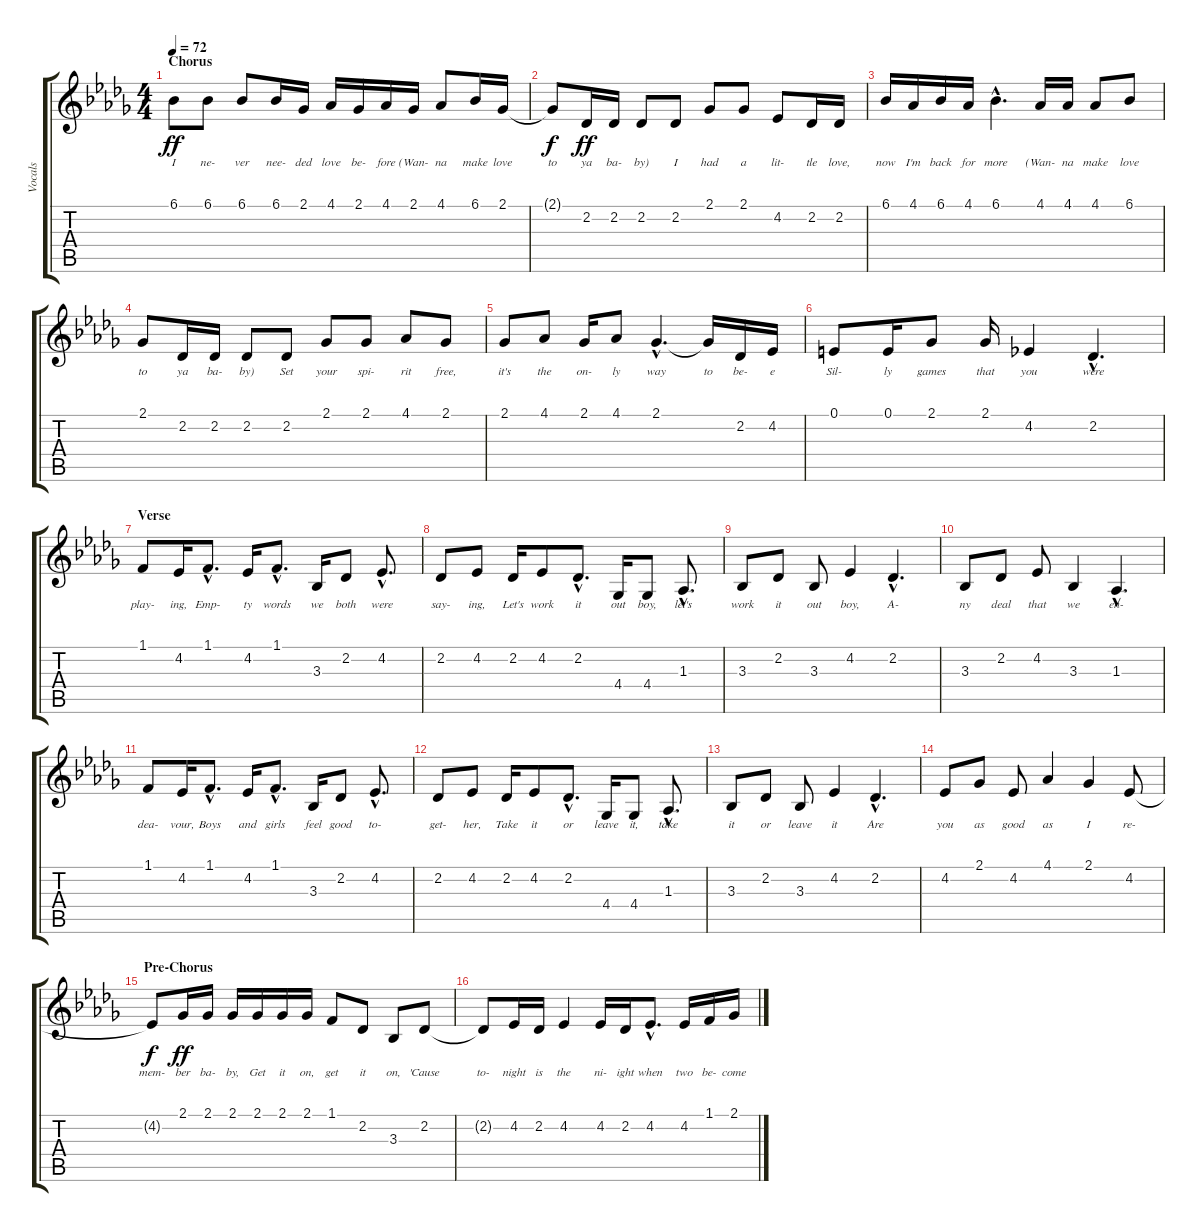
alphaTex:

\track ("Vocals" "Vocals") {instrument tenorsax}
\staff {score tabs}
\tuning (E4 B3 G3 D3 A2 E2) {hide}
\ts (4 4)
\section ("" "Chorus")
\tempo 72
\clef g2
\ks db
6.1.8{lyrics (0 "I") lyrics (1 "") lyrics (2 "") lyrics (3 "") lyrics (4 "") dy ff} 6.1.8{lyrics (0 "ne-") lyrics (1 "") lyrics (2 "") lyrics (3 "") lyrics (4 "")} 6.1.8{lyrics (0 "ver") lyrics (1 "") lyrics (2 "") lyrics (3 "") lyrics (4 "")} 6.1.16{lyrics (0 "nee-") lyrics (1 "") lyrics (2 "") lyrics (3 "") lyrics (4 "")} 2.1.16{lyrics (0 "ded") lyrics (1 "") lyrics (2 "") lyrics (3 "") lyrics (4 "")} 4.1.16{lyrics (0 "love") lyrics (1 "") lyrics (2 "") lyrics (3 "") lyrics (4 "")} 2.1.16{lyrics (0 "be-") lyrics (1 "") lyrics (2 "") lyrics (3 "") lyrics (4 "")} 4.1.16{lyrics (0 "fore") lyrics (1 "") lyrics (2 "") lyrics (3 "") lyrics (4 "")} 2.1.16{lyrics (0 "(Wan-") lyrics (1 "") lyrics (2 "") lyrics (3 "") lyrics (4 "")} 4.1.8{lyrics (0 "na") lyrics (1 "") lyrics (2 "") lyrics (3 "") lyrics (4 "")} 6.1.16{lyrics (0 "make") lyrics (1 "") lyrics (2 "") lyrics (3 "") lyrics (4 "")} 2.1.16{lyrics (0 "love") lyrics (1 "") lyrics (2 "") lyrics (3 "") lyrics (4 "")} |
2.1{t}.8{lyrics (0 "to") lyrics (1 "") lyrics (2 "") lyrics (3 "") lyrics (4 "") dy f} 2.2.16{lyrics (0 "ya") lyrics (1 "") lyrics (2 "") lyrics (3 "") lyrics (4 "") dy ff} 2.2.16{lyrics (0 "ba-") lyrics (1 "") lyrics (2 "") lyrics (3 "") lyrics (4 "")} 2.2.8{lyrics (0 "by)") lyrics (1 "") lyrics (2 "") lyrics (3 "") lyrics (4 "")} 2.2.8{lyrics (0 "I") lyrics (1 "") lyrics (2 "") lyrics (3 "") lyrics (4 "")} 2.1.8{lyrics (0 "had") lyrics (1 "") lyrics (2 "") lyrics (3 "") lyrics (4 "")} 2.1.8{lyrics (0 "a") lyrics (1 "") lyrics (2 "") lyrics (3 "") lyrics (4 "")} 4.2.8{lyrics (0 "lit-") lyrics (1 "") lyrics (2 "") lyrics (3 "") lyrics (4 "")} 2.2.16{lyrics (0 "tle") lyrics (1 "") lyrics (2 "") lyrics (3 "") lyrics (4 "")} 2.2.16{lyrics (0 "love,") lyrics (1 "") lyrics (2 "") lyrics (3 "") lyrics (4 "")} |
6.1.16{lyrics (0 "now") lyrics (1 "") lyrics (2 "") lyrics (3 "") lyrics (4 "")} 4.1.16{lyrics (0 "I'm") lyrics (1 "") lyrics (2 "") lyrics (3 "") lyrics (4 "")} 6.1.16{lyrics (0 "back") lyrics (1 "") lyrics (2 "") lyrics (3 "") lyrics (4 "")} 4.1.16{lyrics (0 "for") lyrics (1 "") lyrics (2 "") lyrics (3 "") lyrics (4 "")} 6.1{hac}.4{d lyrics (0 "more") lyrics (1 "") lyrics (2 "") lyrics (3 "") lyrics (4 "")} 4.1.16{lyrics (0 "(Wan-") lyrics (1 "") lyrics (2 "") lyrics (3 "") lyrics (4 "")} 4.1.16{lyrics (0 "na") lyrics (1 "") lyrics (2 "") lyrics (3 "") lyrics (4 "")} 4.1.8{lyrics (0 "make") lyrics (1 "") lyrics (2 "") lyrics (3 "") lyrics (4 "")} 6.1.8{lyrics (0 "love") lyrics (1 "") lyrics (2 "") lyrics (3 "") lyrics (4 "")} |
2.1.8{lyrics (0 "to") lyrics (1 "") lyrics (2 "") lyrics (3 "") lyrics (4 "")} 2.2.16{lyrics (0 "ya") lyrics (1 "") lyrics (2 "") lyrics (3 "") lyrics (4 "")} 2.2.16{lyrics (0 "ba-") lyrics (1 "") lyrics (2 "") lyrics (3 "") lyrics (4 "")} 2.2.8{lyrics (0 "by)") lyrics (1 "") lyrics (2 "") lyrics (3 "") lyrics (4 "")} 2.2.8{lyrics (0 "Set") lyrics (1 "") lyrics (2 "") lyrics (3 "") lyrics (4 "")} 2.1.8{lyrics (0 "your") lyrics (1 "") lyrics (2 "") lyrics (3 "") lyrics (4 "")} 2.1.8{lyrics (0 "spi-") lyrics (1 "") lyrics (2 "") lyrics (3 "") lyrics (4 "")} 4.1.8{lyrics (0 "rit") lyrics (1 "") lyrics (2 "") lyrics (3 "") lyrics (4 "")} 2.1.8{lyrics (0 "free,") lyrics (1 "") lyrics (2 "") lyrics (3 "") lyrics (4 "")} |
2.1.8{lyrics (0 "it's") lyrics (1 "") lyrics (2 "") lyrics (3 "") lyrics (4 "")} 4.1.8{lyrics (0 "the") lyrics (1 "") lyrics (2 "") lyrics (3 "") lyrics (4 "")} 2.1.16{lyrics (0 "on-") lyrics (1 "") lyrics (2 "") lyrics (3 "") lyrics (4 "")} 4.1.8{lyrics (0 "ly") lyrics (1 "") lyrics (2 "") lyrics (3 "") lyrics (4 "")} 2.1{hac}.4{d lyrics (0 "way") lyrics (1 "") lyrics (2 "") lyrics (3 "") lyrics (4 "")} 2.1{t}.16{lyrics (0 "to") lyrics (1 "") lyrics (2 "") lyrics (3 "") lyrics (4 "")} 2.2.16{lyrics (0 "be-") lyrics (1 "") lyrics (2 "") lyrics (3 "") lyrics (4 "")} 4.2.16{lyrics (0 "e") lyrics (1 "") lyrics (2 "") lyrics (3 "") lyrics (4 "")} |
0.1.8{lyrics (0 "Sil-") lyrics (1 "") lyrics (2 "") lyrics (3 "") lyrics (4 "")} 0.1.16{lyrics (0 "ly") lyrics (1 "") lyrics (2 "") lyrics (3 "") lyrics (4 "")} 2.1.8{lyrics (0 "games") lyrics (1 "") lyrics (2 "") lyrics (3 "") lyrics (4 "")} 2.1.16{lyrics (0 "that") lyrics (1 "") lyrics (2 "") lyrics (3 "") lyrics (4 "")} 4.2.4{lyrics (0 "you") lyrics (1 "") lyrics (2 "") lyrics (3 "") lyrics (4 "")} 2.2{hac}.4{d lyrics (0 "were") lyrics (1 "") lyrics (2 "") lyrics (3 "") lyrics (4 "")} |
\section ("" "Verse")
1.1.8{lyrics (0 "play-") lyrics (1 "") lyrics (2 "") lyrics (3 "") lyrics (4 "")} 4.2.16{lyrics (0 "ing,") lyrics (1 "") lyrics (2 "") lyrics (3 "") lyrics (4 "")} 1.1{hac}.8{d lyrics (0 "Emp-") lyrics (1 "") lyrics (2 "") lyrics (3 "") lyrics (4 "")} 4.2.16{lyrics (0 "ty") lyrics (1 "") lyrics (2 "") lyrics (3 "") lyrics (4 "")} 1.1{hac}.8{d lyrics (0 "words") lyrics (1 "") lyrics (2 "") lyrics (3 "") lyrics (4 "")} 3.3.16{lyrics (0 "we") lyrics (1 "") lyrics (2 "") lyrics (3 "") lyrics (4 "")} 2.2.8{lyrics (0 "both") lyrics (1 "") lyrics (2 "") lyrics (3 "") lyrics (4 "")} 4.2{hac}.8{d lyrics (0 "were") lyrics (1 "") lyrics (2 "") lyrics (3 "") lyrics (4 "")} |
2.2.8{lyrics (0 "say-") lyrics (1 "") lyrics (2 "") lyrics (3 "") lyrics (4 "")} 4.2.8{lyrics (0 "ing,") lyrics (1 "") lyrics (2 "") lyrics (3 "") lyrics (4 "")} 2.2.16{lyrics (0 "Let's") lyrics (1 "") lyrics (2 "") lyrics (3 "") lyrics (4 "")} 4.2.8{lyrics (0 "work") lyrics (1 "") lyrics (2 "") lyrics (3 "") lyrics (4 "")} 2.2{hac}.8{d lyrics (0 "it") lyrics (1 "") lyrics (2 "") lyrics (3 "") lyrics (4 "")} 4.4.16{lyrics (0 "out") lyrics (1 "") lyrics (2 "") lyrics (3 "") lyrics (4 "")} 4.4.8{lyrics (0 "boy,") lyrics (1 "") lyrics (2 "") lyrics (3 "") lyrics (4 "")} 1.3{hac}.8{d lyrics (0 "let's") lyrics (1 "") lyrics (2 "") lyrics (3 "") lyrics (4 "")} |
3.3.8{lyrics (0 "work") lyrics (1 "") lyrics (2 "") lyrics (3 "") lyrics (4 "")} 2.2.8{lyrics (0 "it") lyrics (1 "") lyrics (2 "") lyrics (3 "") lyrics (4 "")} 3.3.8{lyrics (0 "out") lyrics (1 "") lyrics (2 "") lyrics (3 "") lyrics (4 "")} 4.2.4{lyrics (0 "boy,") lyrics (1 "") lyrics (2 "") lyrics (3 "") lyrics (4 "")} 2.2{hac}.4{d lyrics (0 "A-") lyrics (1 "") lyrics (2 "") lyrics (3 "") lyrics (4 "")} |
3.3.8{lyrics (0 "ny") lyrics (1 "") lyrics (2 "") lyrics (3 "") lyrics (4 "")} 2.2.8{lyrics (0 "deal") lyrics (1 "") lyrics (2 "") lyrics (3 "") lyrics (4 "")} 4.2.8{lyrics (0 "that") lyrics (1 "") lyrics (2 "") lyrics (3 "") lyrics (4 "")} 3.3.4{lyrics (0 "we") lyrics (1 "") lyrics (2 "") lyrics (3 "") lyrics (4 "")} 1.3{hac}.4{d lyrics (0 "en-") lyrics (1 "") lyrics (2 "") lyrics (3 "") lyrics (4 "")} |
1.1.8{lyrics (0 "dea-") lyrics (1 "") lyrics (2 "") lyrics (3 "") lyrics (4 "")} 4.2.16{lyrics (0 "vour,") lyrics (1 "") lyrics (2 "") lyrics (3 "") lyrics (4 "")} 1.1{hac}.8{d lyrics (0 "Boys") lyrics (1 "") lyrics (2 "") lyrics (3 "") lyrics (4 "")} 4.2.16{lyrics (0 "and") lyrics (1 "") lyrics (2 "") lyrics (3 "") lyrics (4 "")} 1.1{hac}.8{d lyrics (0 "girls") lyrics (1 "") lyrics (2 "") lyrics (3 "") lyrics (4 "")} 3.3.16{lyrics (0 "feel") lyrics (1 "") lyrics (2 "") lyrics (3 "") lyrics (4 "")} 2.2.8{lyrics (0 "good") lyrics (1 "") lyrics (2 "") lyrics (3 "") lyrics (4 "")} 4.2{hac}.8{d lyrics (0 "to-") lyrics (1 "") lyrics (2 "") lyrics (3 "") lyrics (4 "")} |
2.2.8{lyrics (0 "get-") lyrics (1 "") lyrics (2 "") lyrics (3 "") lyrics (4 "")} 4.2.8{lyrics (0 "her,") lyrics (1 "") lyrics (2 "") lyrics (3 "") lyrics (4 "")} 2.2.16{lyrics (0 "Take") lyrics (1 "") lyrics (2 "") lyrics (3 "") lyrics (4 "")} 4.2.8{lyrics (0 "it") lyrics (1 "") lyrics (2 "") lyrics (3 "") lyrics (4 "")} 2.2{hac}.8{d lyrics (0 "or") lyrics (1 "") lyrics (2 "") lyrics (3 "") lyrics (4 "")} 4.4.16{lyrics (0 "leave") lyrics (1 "") lyrics (2 "") lyrics (3 "") lyrics (4 "")} 4.4.8{lyrics (0 "it,") lyrics (1 "") lyrics (2 "") lyrics (3 "") lyrics (4 "")} 1.3{hac}.8{d lyrics (0 "take") lyrics (1 "") lyrics (2 "") lyrics (3 "") lyrics (4 "")} |
3.3.8{lyrics (0 "it") lyrics (1 "") lyrics (2 "") lyrics (3 "") lyrics (4 "")} 2.2.8{lyrics (0 "or") lyrics (1 "") lyrics (2 "") lyrics (3 "") lyrics (4 "")} 3.3.8{lyrics (0 "leave") lyrics (1 "") lyrics (2 "") lyrics (3 "") lyrics (4 "")} 4.2.4{lyrics (0 "it") lyrics (1 "") lyrics (2 "") lyrics (3 "") lyrics (4 "")} 2.2{hac}.4{d lyrics (0 "Are") lyrics (1 "") lyrics (2 "") lyrics (3 "") lyrics (4 "")} |
4.2.8{lyrics (0 "you") lyrics (1 "") lyrics (2 "") lyrics (3 "") lyrics (4 "")} 2.1.8{lyrics (0 "as") lyrics (1 "") lyrics (2 "") lyrics (3 "") lyrics (4 "")} 4.2.8{lyrics (0 "good") lyrics (1 "") lyrics (2 "") lyrics (3 "") lyrics (4 "")} 4.1.4{lyrics (0 "as") lyrics (1 "") lyrics (2 "") lyrics (3 "") lyrics (4 "")} 2.1.4{lyrics (0 "I") lyrics (1 "") lyrics (2 "") lyrics (3 "") lyrics (4 "")} 4.2.8{lyrics (0 "re-") lyrics (1 "") lyrics (2 "") lyrics (3 "") lyrics (4 "")} |
\section ("" "Pre-Chorus")
4.2{t}.8{lyrics (0 "mem-") lyrics (1 "") lyrics (2 "") lyrics (3 "") lyrics (4 "") dy f} 2.1.16{lyrics (0 "ber") lyrics (1 "") lyrics (2 "") lyrics (3 "") lyrics (4 "") dy ff} 2.1.16{lyrics (0 "ba-") lyrics (1 "") lyrics (2 "") lyrics (3 "") lyrics (4 "")} 2.1.16{lyrics (0 "by,") lyrics (1 "") lyrics (2 "") lyrics (3 "") lyrics (4 "")} 2.1.16{lyrics (0 "Get") lyrics (1 "") lyrics (2 "") lyrics (3 "") lyrics (4 "")} 2.1.16{lyrics (0 "it") lyrics (1 "") lyrics (2 "") lyrics (3 "") lyrics (4 "")} 2.1.16{lyrics (0 "on,") lyrics (1 "") lyrics (2 "") lyrics (3 "") lyrics (4 "")} 1.1.8{lyrics (0 "get") lyrics (1 "") lyrics (2 "") lyrics (3 "") lyrics (4 "")} 2.2.8{lyrics (0 "it") lyrics (1 "") lyrics (2 "") lyrics (3 "") lyrics (4 "")} 3.3.8{lyrics (0 "on,") lyrics (1 "") lyrics (2 "") lyrics (3 "") lyrics (4 "")} 2.2.8{lyrics (0 "'Cause") lyrics (1 "") lyrics (2 "") lyrics (3 "") lyrics (4 "")} |
2.2{t}.8{lyrics (0 "to-") lyrics (1 "") lyrics (2 "") lyrics (3 "") lyrics (4 "")} 4.2.16{lyrics (0 "night") lyrics (1 "") lyrics (2 "") lyrics (3 "") lyrics (4 "")} 2.2.16{lyrics (0 "is") lyrics (1 "") lyrics (2 "") lyrics (3 "") lyrics (4 "")} 4.2.4{lyrics (0 "the") lyrics (1 "") lyrics (2 "") lyrics (3 "") lyrics (4 "")} 4.2.16{lyrics (0 "ni-") lyrics (1 "") lyrics (2 "") lyrics (3 "") lyrics (4 "")} 2.2.16{lyrics (0 "ight") lyrics (1 "") lyrics (2 "") lyrics (3 "") lyrics (4 "")} 4.2{hac}.8{d lyrics (0 "when") lyrics (1 "") lyrics (2 "") lyrics (3 "") lyrics (4 "")} 4.2.16{lyrics (0 "two") lyrics (1 "") lyrics (2 "") lyrics (3 "") lyrics (4 "")} 1.1.16{lyrics (0 "be-") lyrics (1 "") lyrics (2 "") lyrics (3 "") lyrics (4 "")} 2.1.16{lyrics (0 "come") lyrics (1 "") lyrics (2 "") lyrics (3 "") lyrics (4 "")}
